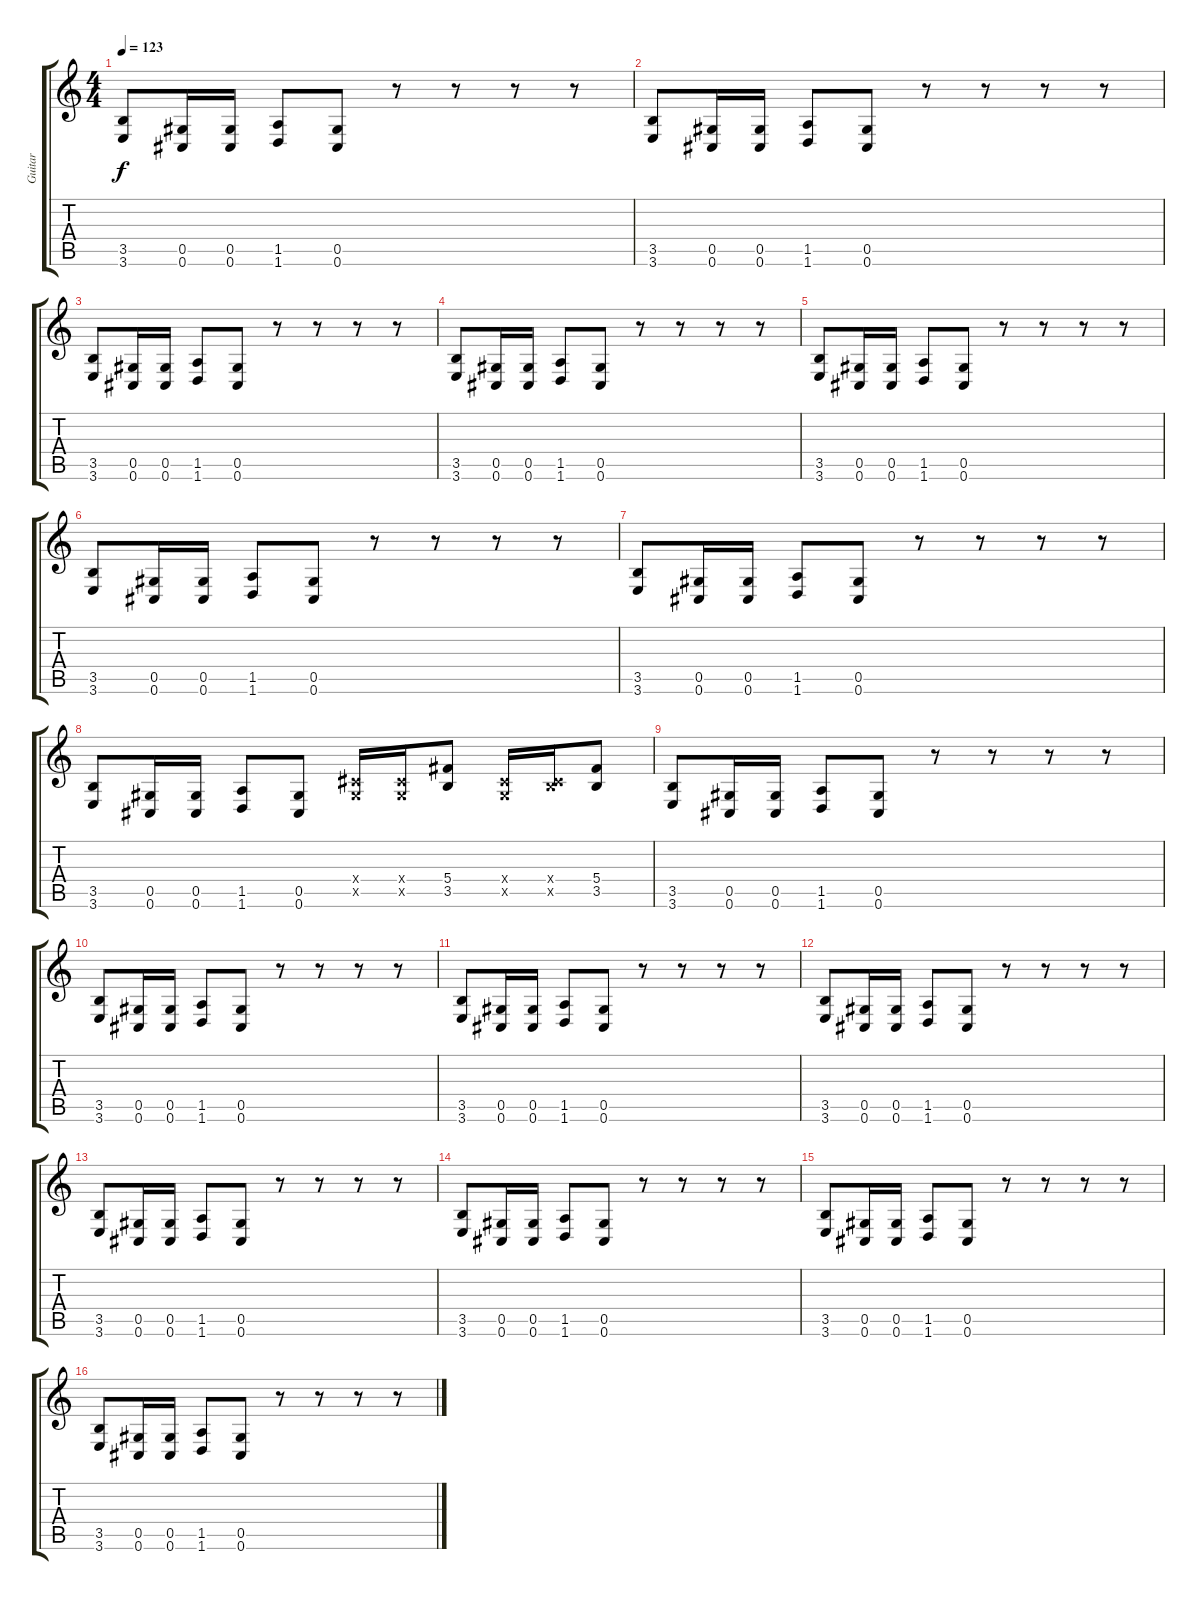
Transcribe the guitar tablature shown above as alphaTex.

\track ("Guitar" "Guitar") {instrument distortionguitar}
\staff {score tabs}
\tuning (Eb4 Bb3 Gb3 Db3 Ab2 Db2) {hide}
\ts (4 4)
\tempo 123
\clef g2
\ks c
(3.5 3.6).8{dy f instrument distortionguitar} (0.5 0.6).16 (0.5 0.6).16 (1.5 1.6).8 (0.5 0.6).8 r.8 r.8 r.8 r.8 |
(3.5 3.6).8 (0.5 0.6).16 (0.5 0.6).16 (1.5 1.6).8 (0.5 0.6).8 r.8 r.8 r.8 r.8 |
(3.5 3.6).8 (0.5 0.6).16 (0.5 0.6).16 (1.5 1.6).8 (0.5 0.6).8 r.8 r.8 r.8 r.8 |
(3.5 3.6).8 (0.5 0.6).16 (0.5 0.6).16 (1.5 1.6).8 (0.5 0.6).8 r.8 r.8 r.8 r.8 |
(3.5 3.6).8 (0.5 0.6).16 (0.5 0.6).16 (1.5 1.6).8 (0.5 0.6).8 r.8 r.8 r.8 r.8 |
(3.5 3.6).8 (0.5 0.6).16 (0.5 0.6).16 (1.5 1.6).8 (0.5 0.6).8 r.8 r.8 r.8 r.8 |
(3.5 3.6).8 (0.5 0.6).16 (0.5 0.6).16 (1.5 1.6).8 (0.5 0.6).8 r.8 r.8 r.8 r.8 |
(3.5 3.6).8 (0.5 0.6).16 (0.5 0.6).16 (1.5 1.6).8 (0.5 0.6).8 (0.4{x} 0.5{x}).16 (0.4{x} 0.5{x}).16 (5.4 3.5).8 (0.4{x} 0.5{x}).16 (0.4{x} 3.5{x}).16 (5.4 3.5).8 |
(3.5 3.6).8 (0.5 0.6).16 (0.5 0.6).16 (1.5 1.6).8 (0.5 0.6).8 r.8 r.8 r.8 r.8 |
(3.5 3.6).8 (0.5 0.6).16 (0.5 0.6).16 (1.5 1.6).8 (0.5 0.6).8 r.8 r.8 r.8 r.8 |
(3.5 3.6).8 (0.5 0.6).16 (0.5 0.6).16 (1.5 1.6).8 (0.5 0.6).8 r.8 r.8 r.8 r.8 |
(3.5 3.6).8 (0.5 0.6).16 (0.5 0.6).16 (1.5 1.6).8 (0.5 0.6).8 r.8 r.8 r.8 r.8 |
(3.5 3.6).8 (0.5 0.6).16 (0.5 0.6).16 (1.5 1.6).8 (0.5 0.6).8 r.8 r.8 r.8 r.8 |
(3.5 3.6).8 (0.5 0.6).16 (0.5 0.6).16 (1.5 1.6).8 (0.5 0.6).8 r.8 r.8 r.8 r.8 |
(3.5 3.6).8 (0.5 0.6).16 (0.5 0.6).16 (1.5 1.6).8 (0.5 0.6).8 r.8 r.8 r.8 r.8 |
(3.5 3.6).8 (0.5 0.6).16 (0.5 0.6).16 (1.5 1.6).8 (0.5 0.6).8 r.8 r.8 r.8 r.8
